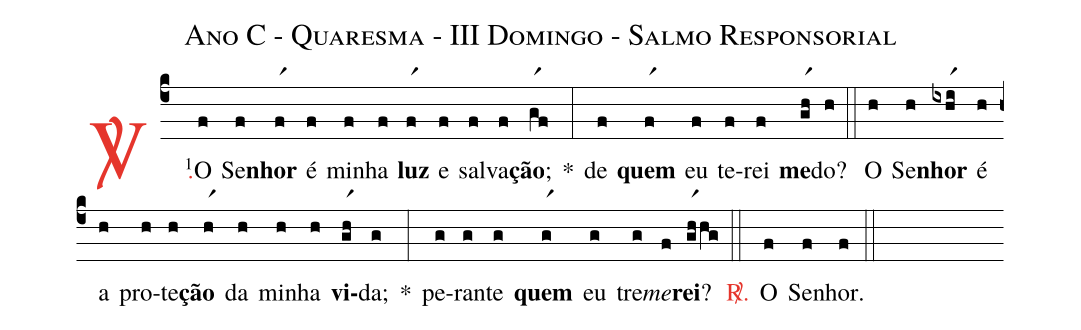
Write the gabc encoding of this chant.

name: Ano C - Quaresma - III Domingo - Salmo Responsorial;
%%
(c4)

<c><sp>V/</sp>.</c>() <v>\VSup{1}</v>O(f) Se(f)<b>nhor</b>(fr1) é(f) mi(f)nha(f) <b>luz</b>(fr1) e(f) sal(f)va(f)<b>ção</b>;(gr1f) *(:)
de(f) <b>quem</b>(fr1) eu(f) te(f)rei(f) <b>me</b>(gr1h)do?(h)

(::)

O(h) Se(h)<b>nhor</b>(ixhr1i) é(h) a(h) pro(h)te(h)<b>ção</b>(hr1) da(h) mi(h)nha(h) <b>vi</b>(gr1h)da;(g) *(:)
pe(g)ran(g)te(g) <b>quem</b>(gr1) eu(g) tre(g)<i>me</i>(f)<b>rei</b>?(gr1hhg)

(::)

<c><sp>R/</sp>.</c>() O(f) Se(f)nhor.(f)

(::)
